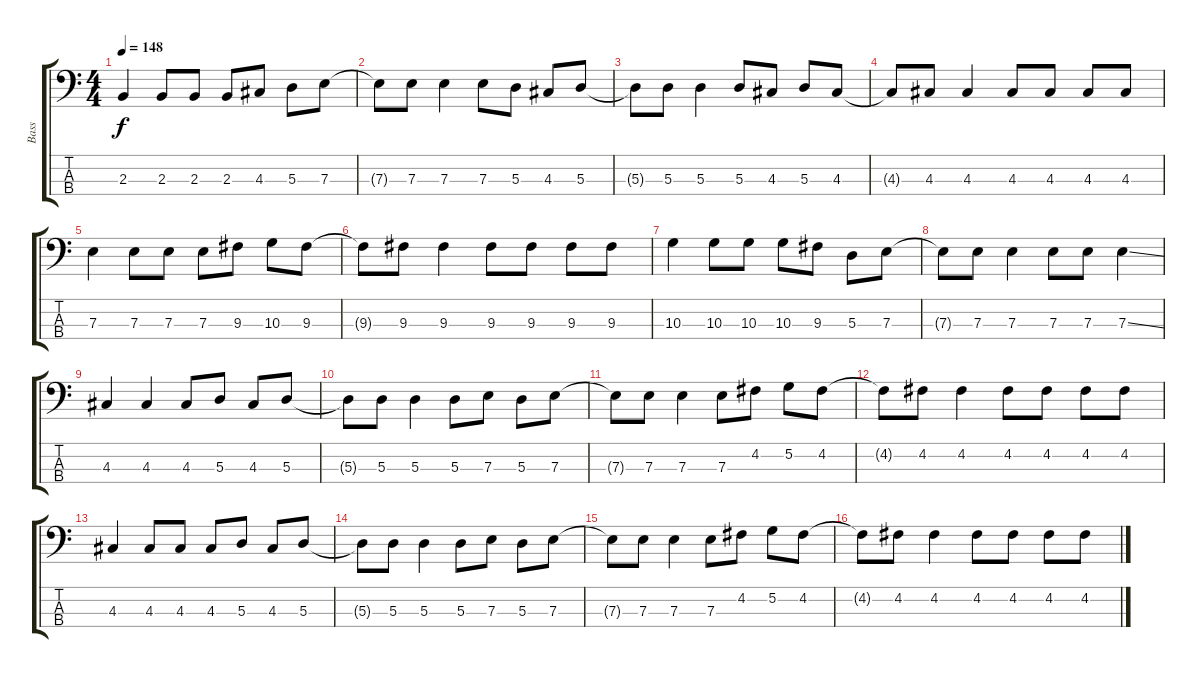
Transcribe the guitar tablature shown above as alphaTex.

\track ("Bass" "Bass") {instrument electricbasspick}
\staff {score tabs}
\tuning (G2 D2 A1 E1) {hide}
\ts (4 4)
\tempo 148
\clef f4
\ks c
2.3.4{dy f} 2.3.8 2.3.8 2.3.8 4.3.8 5.3.8 7.3.8 |
7.3{t}.8 7.3.8 7.3.4 7.3.8 5.3.8 4.3.8 5.3.8 |
5.3{t}.8 5.3.8 5.3.4 5.3.8 4.3.8 5.3.8 4.3.8 |
4.3{t}.8 4.3.8 4.3.4 4.3.8 4.3.8 4.3.8 4.3.8 |
7.3.4 7.3.8 7.3.8 7.3.8 9.3.8 10.3.8 9.3.8 |
9.3{t}.8 9.3.8 9.3.4 9.3.8 9.3.8 9.3.8 9.3.8 |
10.3.4 10.3.8 10.3.8 10.3.8 9.3.8 5.3.8 7.3.8 |
7.3{t}.8 7.3.8 7.3.4 7.3.8 7.3.8 7.3{ss}.4 |
4.3.4 4.3.4 4.3.8 5.3.8 4.3.8 5.3.8 |
5.3{t}.8 5.3.8 5.3.4 5.3.8 7.3.8 5.3.8 7.3.8 |
7.3{t}.8 7.3.8 7.3.4 7.3.8 4.2.8 5.2.8 4.2.8 |
4.2{t}.8 4.2.8 4.2.4 4.2.8 4.2.8 4.2.8 4.2.8 |
4.3.4 4.3.8 4.3.8 4.3.8 5.3.8 4.3.8 5.3.8 |
5.3{t}.8 5.3.8 5.3.4 5.3.8 7.3.8 5.3.8 7.3.8 |
7.3{t}.8 7.3.8 7.3.4 7.3.8 4.2.8 5.2.8 4.2.8 |
4.2{t}.8 4.2.8 4.2.4 4.2.8 4.2.8 4.2.8 4.2.8
